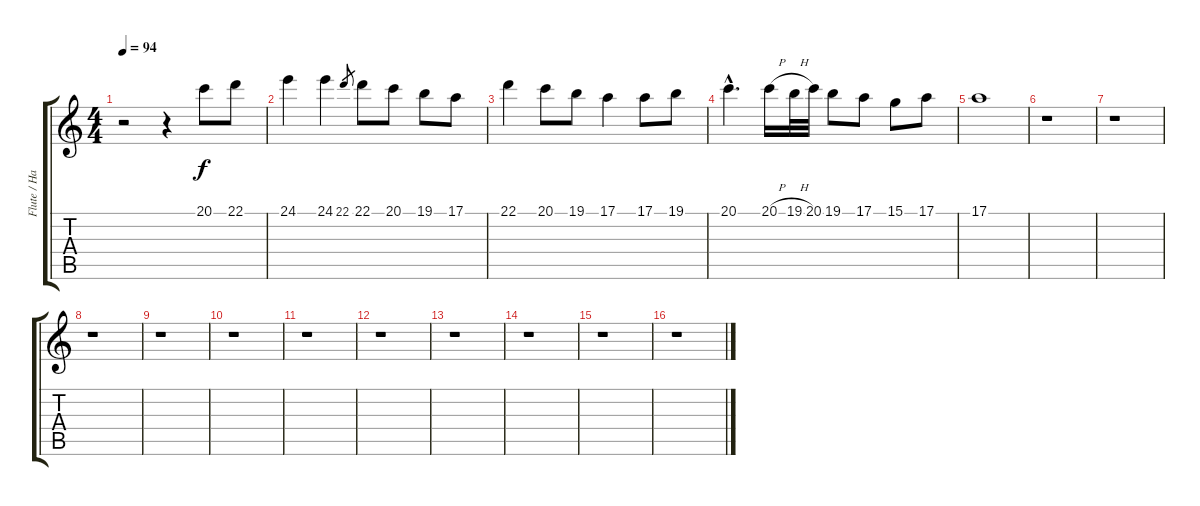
\track ("Flute / Harp" "Flute / Ha") {instrument flute}
\staff {score tabs}
\tuning (E4 B3 G3 D3 A2 E2) {hide}
\ts (4 4)
\tempo 94
\clef g2
\ks c
r.2{dy f instrument flute} r.4 20.1.8 22.1.8 |
24.1.4 24.1.4 22.1.8{gr} 22.1.8 20.1.8 19.1.8 17.1.8 |
22.1.4 20.1.8 19.1.8 17.1.4 17.1.8 19.1.8 |
20.1{hac}.4{d} 20.1{h}.16 19.1{h}.32 20.1.32 19.1.8 17.1.8 15.1.8 17.1.8 |
17.1.1 |
r.1 |
r.1 |
r.1 |
r.1 |
r.1 |
r.1 |
r.1 |
r.1 |
r.1 |
r.1 |
r.1
